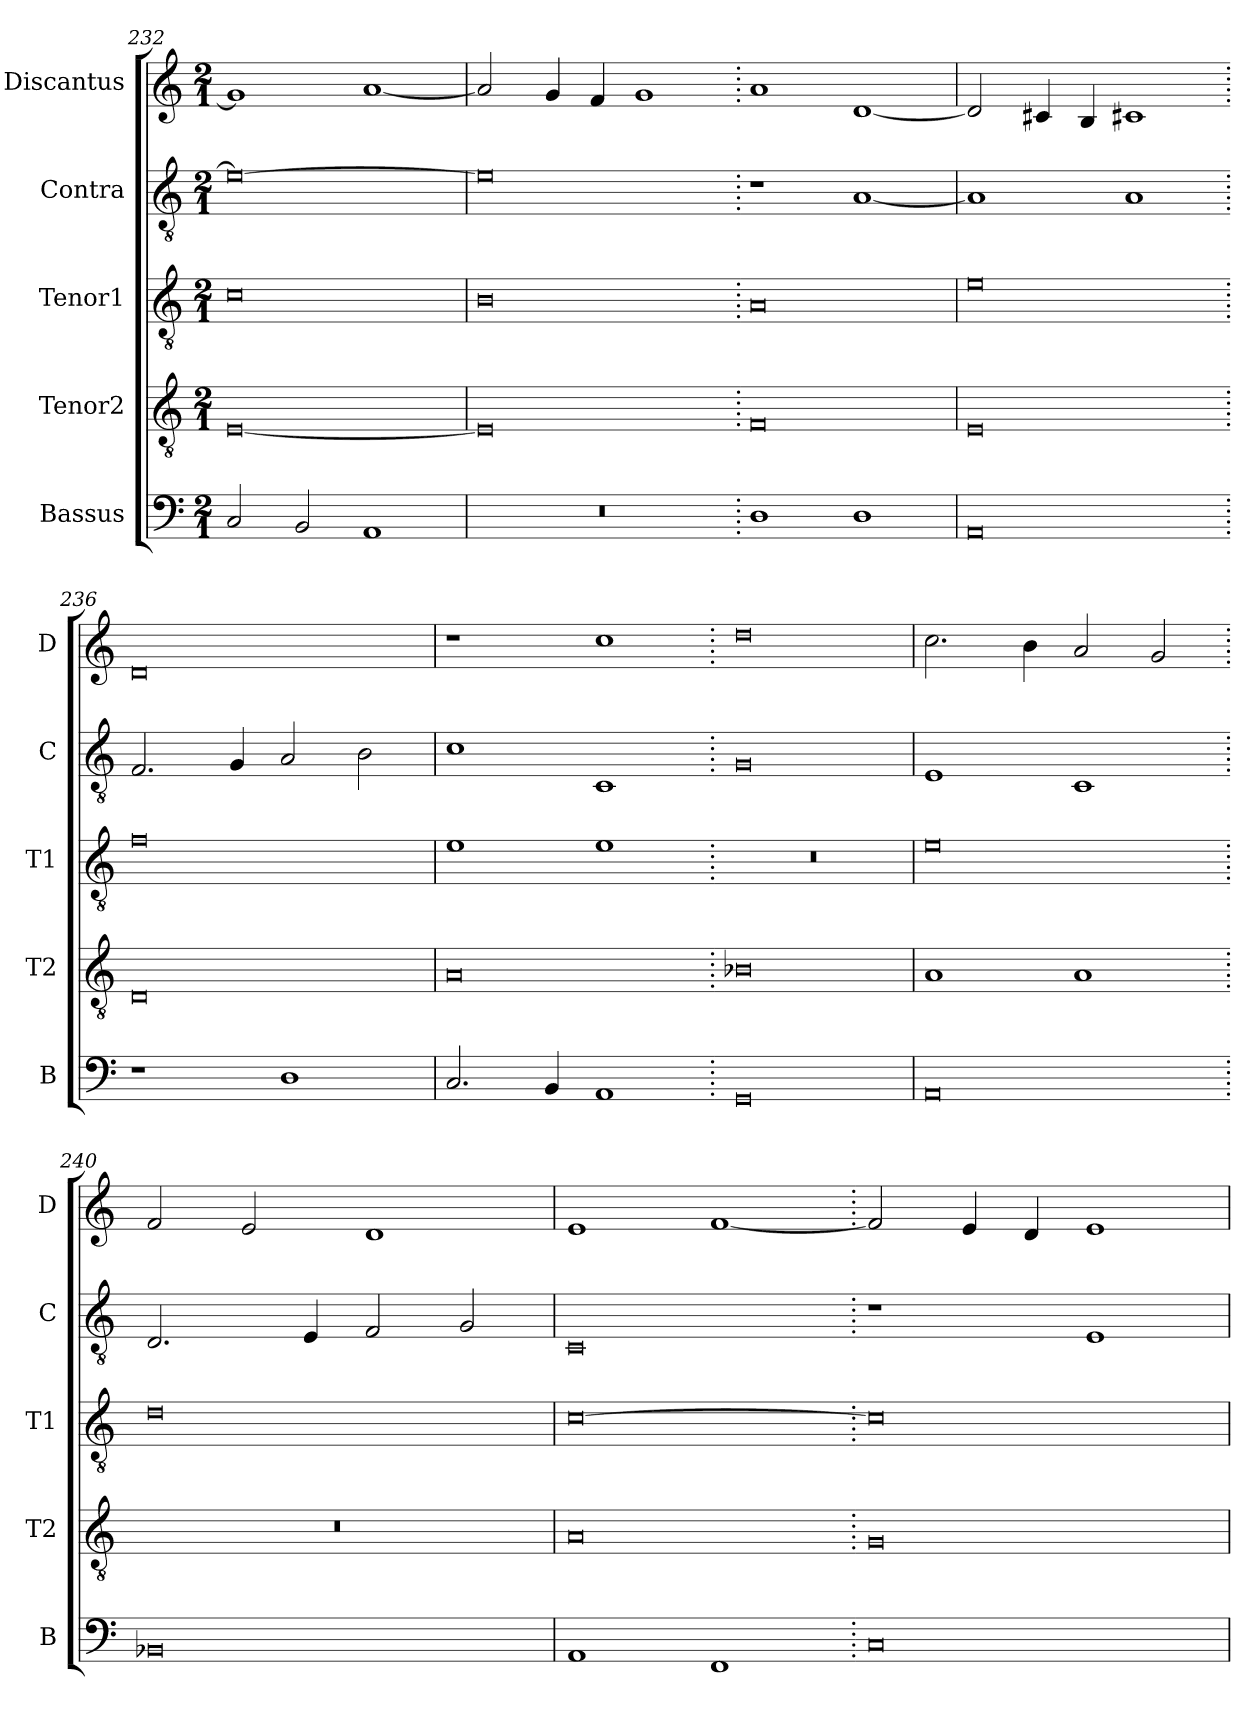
**kern	**kern	**kern	**kern	**kern
*part5	*part4	*part3	*part2	*part1
*staff5	*staff4	*staff3	*staff2	*staff1
*I"Bassus	*I"Tenor2	*I"Tenor1	*I"Contra	*I"Discantus
*I'B	*I'T2	*I'T1	*I'C	*I'D
*clefF4	*clefGv2	*clefGv2	*clefGv2	*clefG2
*k[]	*k[]	*k[]	*k[]	*k[]
*M2/1	*M2/1	*M2/1	*M2/1	*M2/1
=232	=232	=232	=232	=232
2C/	[0E	0c	0e_	1g]
2BB/	.	.	.	.
1AA	.	.	.	[1a
=233	=233	=233	=233	=233
0r	0E]	0B	0e]	2a/]
.	.	.	.	4g/
.	.	.	.	4f/
.	.	.	.	1g
=234.	=234.	=234.	=234.	=234.
1D	0F	0A	1r	1a
1D	.	.	[1A	[1d
=235	=235	=235	=235	=235
0AA	0E	0e	1A]	2d/]
.	.	.	.	4c#X/
.	.	.	.	4B/
.	.	.	1A	1c#X
=236.	=236.	=236.	=236.	=236.
1r	0D	0f	2.F/	0d
.	.	.	4G/	.
1D	.	.	2A/	.
.	.	.	2B\	.
=237	=237	=237	=237	=237
2.C/	0A	1e	1c	1r
4BB/	.	.	.	.
1AA	.	1e	1C	1cc
=238.	=238.	=238.	=238.	=238.
0GG	0B-X	0r	0G	0dd
=239	=239	=239	=239	=239
0AA	1A	0e	1E	2.cc\
.	.	.	.	4b\
.	1A	.	1C	2a/
.	.	.	.	2g/
=240.	=240.	=240.	=240.	=240.
0BB-X	0r	0d	2.D/	2f/
.	.	.	.	2e/
.	.	.	4E/	.
.	.	.	2F/	1d
.	.	.	2G/	.
=241	=241	=241	=241	=241
1AA	0A	[0c	0C	1e
1FF	.	.	.	[1f
=242.	=242.	=242.	=242.	=242.
0C	0G	0c]	1r	2f/]
.	.	.	.	4e/
.	.	.	.	4d/
.	.	.	1E	1e
=	=	=	=	=
*-	*-	*-	*-	*-
